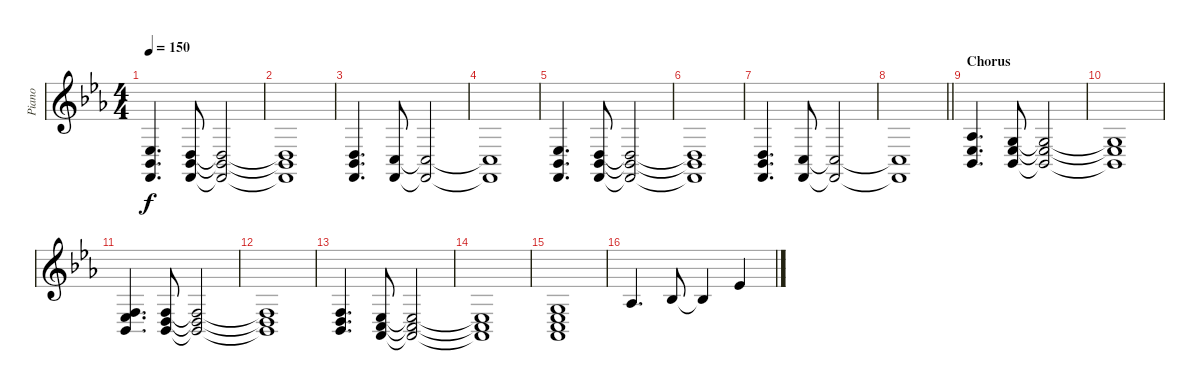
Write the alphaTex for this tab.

\track ("Piano" "Piano") {instrument electricgrandpiano}
\staff {score}
\tuning (E4 B3 G3 D3 A2 D2) {hide}
\ts (4 4)
\tempo 150
\clef g2
\ks eb
(1.4 1.5 3.6).4{d dy f} (0.4 1.5 3.6).8 (0.4{t} 1.5{t} 3.6{t}).2 |
(0.4{t} 1.5{t} 3.6{t}).1 |
(0.4 1.5 3.6).4{d} (3.5 3.6).8 (3.5{t} 3.6{t}).2 |
(3.5{t} 3.6{t}).1 |
(1.4 1.5 3.6).4{d} (0.4 1.5 3.6).8 (0.4{t} 1.5{t} 3.6{t}).2 |
(0.4{t} 1.5{t} 3.6{t}).1 |
(0.4 1.5 3.6).4{d} (3.5 3.6).8 (3.5{t} 3.6{t}).2 |
\barLineRight lightlight
(3.5{t} 3.6{t}).1 |
\section ("" "Chorus")
(6.4 6.5 8.6).4{d} (5.4 6.5 8.6).8 (5.4{t} 6.5{t} 8.6{t}).2 |
(5.4{t} 6.5{t} 8.6{t}).1 |
(3.4 6.5 8.6).4{d} (3.4 5.5 8.6).8 (3.4{t} 5.5{t} 8.6{t}).2 |
(3.4{t} 5.5{t} 8.6{t}).1 |
(3.4 5.5 8.6).4{d} (1.4 3.5 6.6).8 (1.4{t} 3.5{t} 6.6{t}).2 |
(1.4{t} 3.5{t} 6.6{t}).1 |
(0.3 1.4 3.5 6.6).1 |
1.3.4{d} 3.3.8 3.3{t}.4 4.2.4
